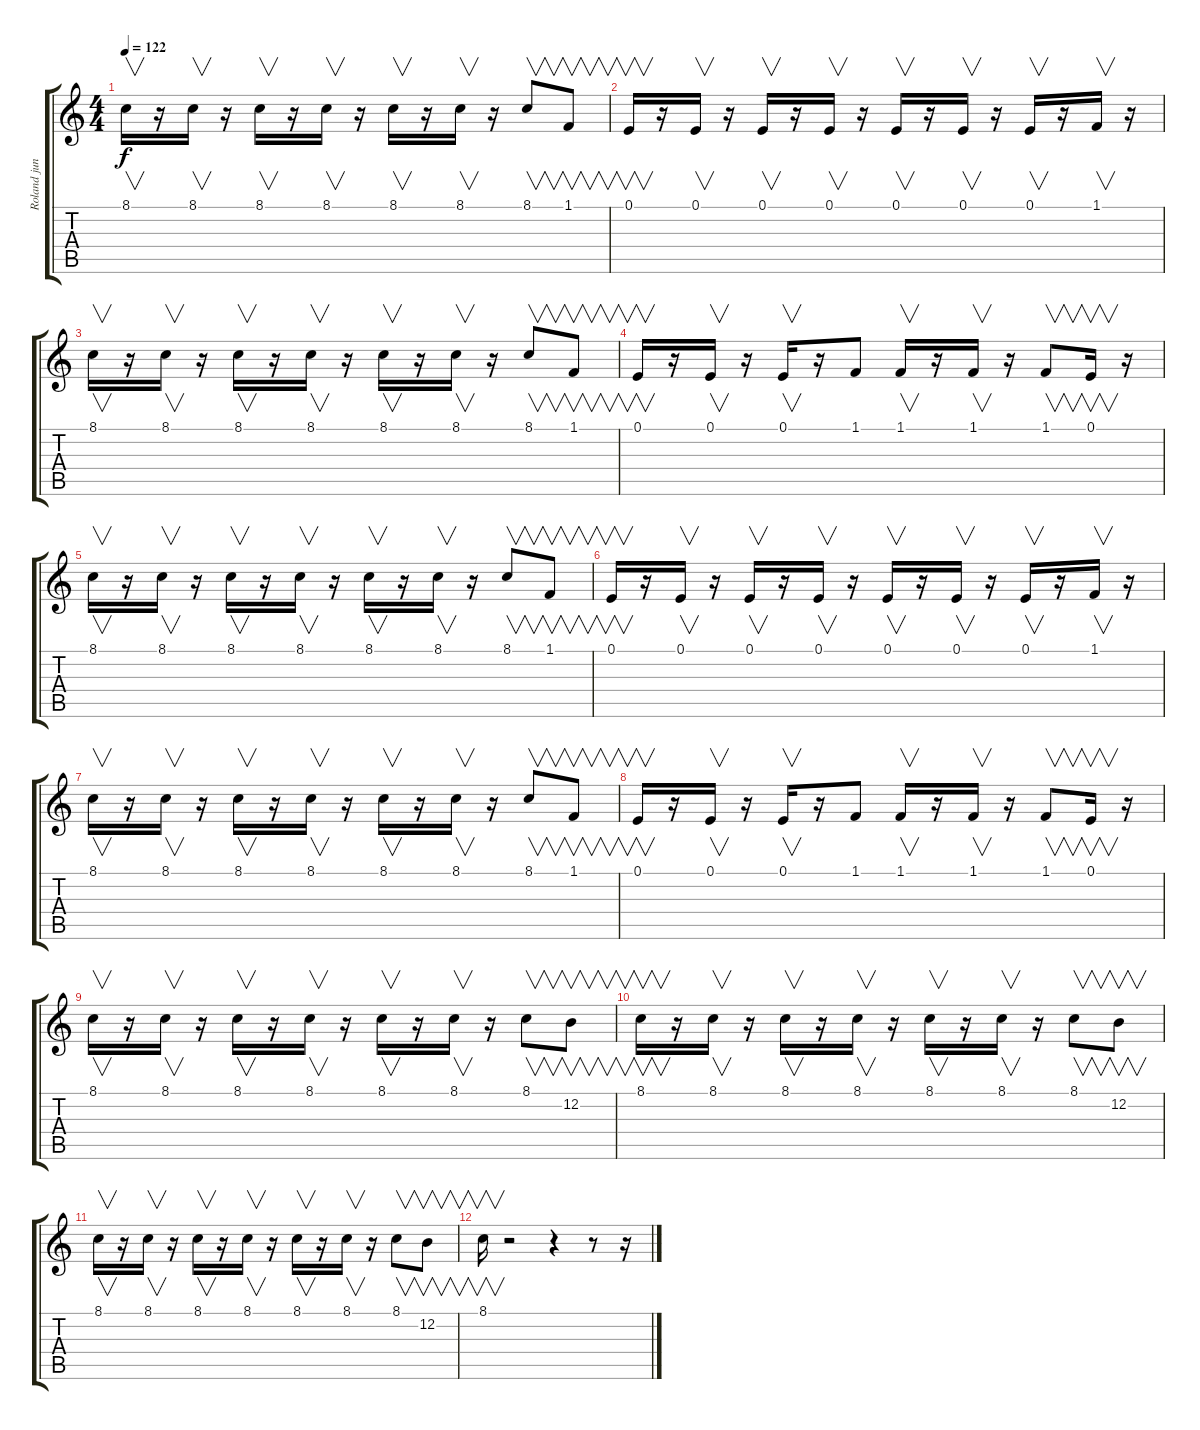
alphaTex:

\track ("Roland juno DI" "Roland jun") {instrument fx5brightness}
\staff {score tabs}
\tuning (E4 B3 G3 D3 A2 E2) {hide}
\ts (4 4)
\tempo 122
\clef g2
\ks c
8.1.16{v dy f} r.16 8.1.16{v} r.16 8.1.16{v} r.16 8.1.16{v} r.16 8.1.16{v} r.16 8.1.16{v} r.16 8.1.8{v} 1.1.8{v} |
0.1.16{v} r.16 0.1.16{v} r.16 0.1.16{v} r.16 0.1.16{v} r.16 0.1.16{v} r.16 0.1.16{v} r.16 0.1.16{v} r.16 1.1.16{v} r.16 |
8.1.16{v} r.16 8.1.16{v} r.16 8.1.16{v} r.16 8.1.16{v} r.16 8.1.16{v} r.16 8.1.16{v} r.16 8.1.8{v} 1.1.8{v} |
0.1.16{v} r.16 0.1.16{v} r.16 0.1.16{v} r.16 1.1.8 1.1.16{v} r.16 1.1.16{v} r.16 1.1.8{v} 0.1.16{v} r.16 |
8.1.16{v} r.16 8.1.16{v} r.16 8.1.16{v} r.16 8.1.16{v} r.16 8.1.16{v} r.16 8.1.16{v} r.16 8.1.8{v} 1.1.8{v} |
0.1.16{v} r.16 0.1.16{v} r.16 0.1.16{v} r.16 0.1.16{v} r.16 0.1.16{v} r.16 0.1.16{v} r.16 0.1.16{v} r.16 1.1.16{v} r.16 |
8.1.16{v} r.16 8.1.16{v} r.16 8.1.16{v} r.16 8.1.16{v} r.16 8.1.16{v} r.16 8.1.16{v} r.16 8.1.8{v} 1.1.8{v} |
0.1.16{v} r.16 0.1.16{v} r.16 0.1.16{v} r.16 1.1.8 1.1.16{v} r.16 1.1.16{v} r.16 1.1.8{v} 0.1.16{v} r.16 |
8.1.16{v} r.16 8.1.16{v} r.16 8.1.16{v} r.16 8.1.16{v} r.16 8.1.16{v} r.16 8.1.16{v} r.16 8.1.8{v} 12.2.8{v} |
8.1.16{v} r.16 8.1.16{v} r.16 8.1.16{v} r.16 8.1.16{v} r.16 8.1.16{v} r.16 8.1.16{v} r.16 8.1.8{v} 12.2.8{v} |
8.1.16{v} r.16 8.1.16{v} r.16 8.1.16{v} r.16 8.1.16{v} r.16 8.1.16{v} r.16 8.1.16{v} r.16 8.1.8{v} 12.2.8{v} |
8.1.16{v} r.2 r.4 r.8 r.16
